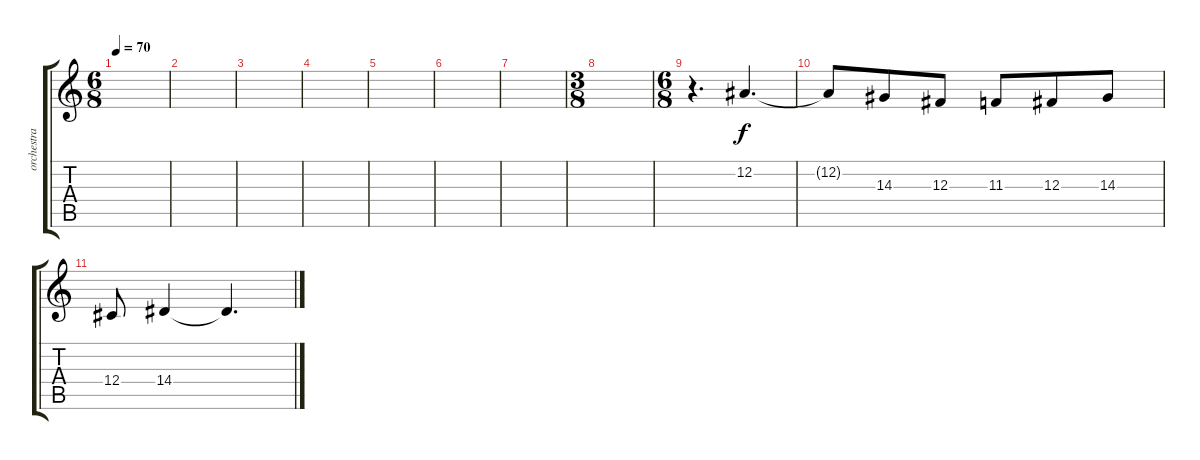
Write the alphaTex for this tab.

\track ("orchestra" "orchestra") {instrument stringensemble2}
\staff {score tabs}
\tuning (Eb4 Bb3 Gb3 Db3 Ab2 Eb2) {hide}
\ts (6 8)
\tempo 70
\clef g2
\ks c
|
|
|
|
|
|
|
\ts (3 8)
|
\ts (6 8)
r.4{d} 12.2.4{d} |
12.2{t}.8 14.3.8 12.3.8 11.3.8 12.3.8 14.3.8 |
12.4.8 14.4.4 14.4{t}.4{d}
